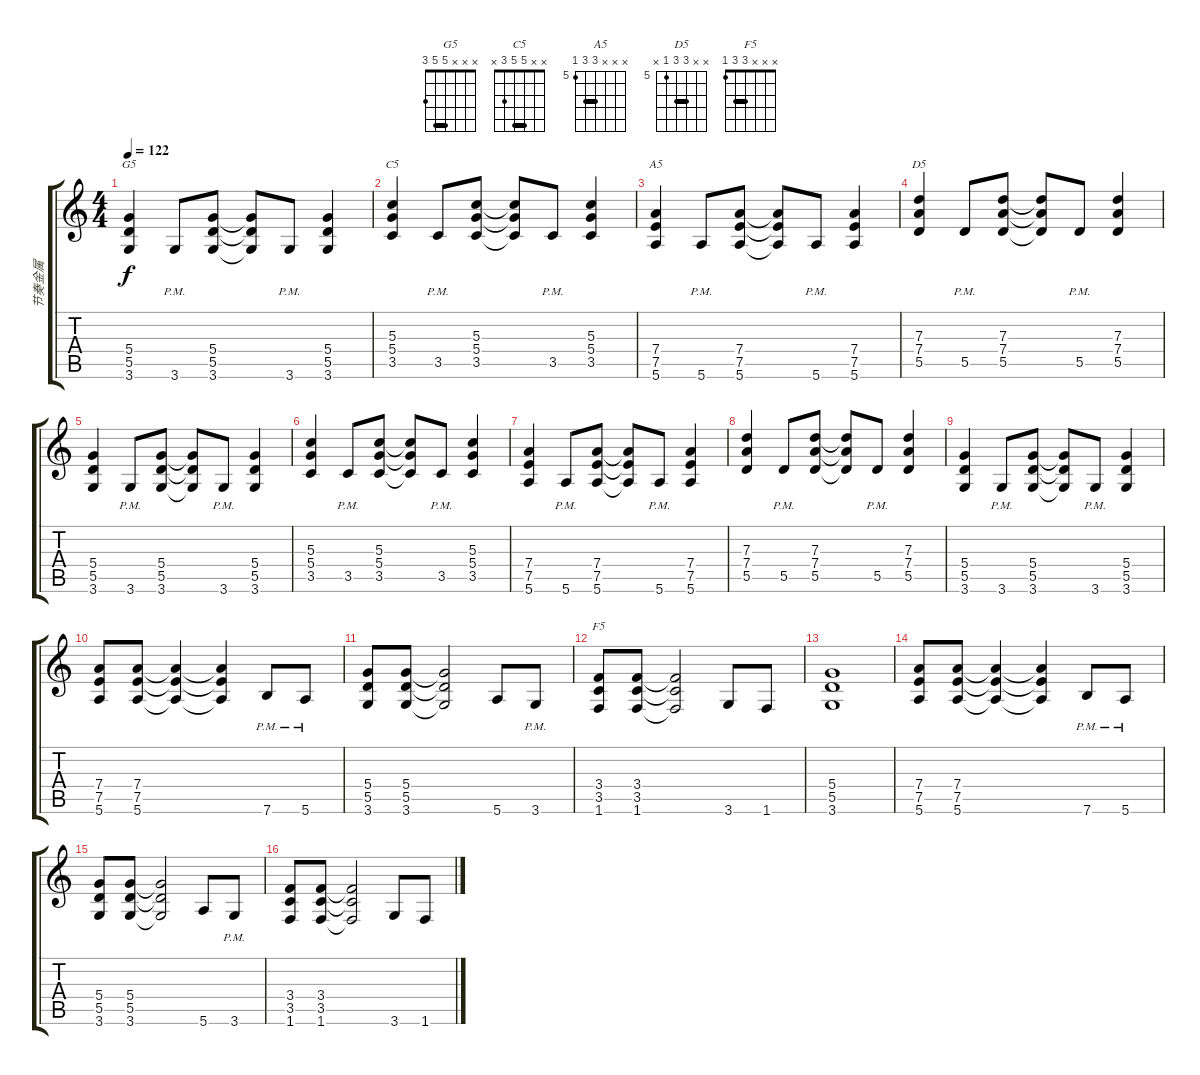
\track ("节奏金属" "节奏金属") {instrument distortionguitar}
\staff {score tabs}
\tuning (E4 B3 G3 D3 A2 E2) {hide}
\chord ("G5" x x x 5 5 3) {barre 5}
\chord ("C5" x x 5 5 3 x) {barre 5}
\chord ("A5" x x x 7 7 5) {firstfret 5 barre 7}
\chord ("D5" x x 7 7 5 x) {firstfret 5 barre 7}
\chord ("F5" x x x 3 3 1) {barre 3}
\ts (4 4)
\tempo 122
\clef g2
\ks c
(5.4 5.5 3.6).4{ch "G5" dy f} 3.6{pm}.8 (5.4 5.5 3.6).8 (5.4{t} 5.5{t} 3.6{t}).8 3.6{pm}.8 (5.4 5.5 3.6).4 |
(5.3 5.4 3.5).4{ch "C5"} 3.5{pm}.8 (5.3 5.4 3.5).8 (5.3{t} 5.4{t} 3.5{t}).8 3.5{pm}.8 (5.3 5.4 3.5).4 |
(7.4 7.5 5.6).4{ch "A5"} 5.6{pm}.8 (7.4 7.5 5.6).8 (7.4{t} 7.5{t} 5.6{t}).8 5.6{pm}.8 (7.4 7.5 5.6).4 |
(7.3 7.4 5.5).4{ch "D5"} 5.5{pm}.8 (7.3 7.4 5.5).8 (7.3{t} 7.4{t} 5.5{t}).8 5.5{pm}.8 (7.3 7.4 5.5).4 |
(5.4 5.5 3.6).4 3.6{pm}.8 (5.4 5.5 3.6).8 (5.4{t} 5.5{t} 3.6{t}).8 3.6{pm}.8 (5.4 5.5 3.6).4 |
(5.3 5.4 3.5).4 3.5{pm}.8 (5.3 5.4 3.5).8 (5.3{t} 5.4{t} 3.5{t}).8 3.5{pm}.8 (5.3 5.4 3.5).4 |
(7.4 7.5 5.6).4 5.6{pm}.8 (7.4 7.5 5.6).8 (7.4{t} 7.5{t} 5.6{t}).8 5.6{pm}.8 (7.4 7.5 5.6).4 |
(7.3 7.4 5.5).4 5.5{pm}.8 (7.3 7.4 5.5).8 (7.3{t} 7.4{t} 5.5{t}).8 5.5{pm}.8 (7.3 7.4 5.5).4 |
(5.4 5.5 3.6).4 3.6{pm}.8 (5.4 5.5 3.6).8 (5.4{t} 5.5{t} 3.6{t}).8 3.6{pm}.8 (5.4 5.5 3.6).4 |
(7.4 7.5 5.6).8 (7.4 7.5 5.6).8 (7.4{t} 7.5{t} 5.6{t}).4 (7.4{t} 7.5{t} 5.6{t}).4 7.6{pm}.8 5.6{pm}.8 |
(5.4 5.5 3.6).8 (5.4 5.5 3.6).8 (5.4{t} 5.5{t} 3.6{t}).2 5.6.8 3.6{pm}.8 |
(3.4 3.5 1.6).8{ch "F5"} (3.4 3.5 1.6).8 (3.4{t} 3.5{t} 1.6{t}).2 3.6.8 1.6.8 |
(5.4 5.5 3.6).1 |
(7.4 7.5 5.6).8 (7.4 7.5 5.6).8 (7.4{t} 7.5{t} 5.6{t}).4 (7.4{t} 7.5{t} 5.6{t}).4 7.6{pm}.8 5.6{pm}.8 |
(5.4 5.5 3.6).8 (5.4 5.5 3.6).8 (5.4{t} 5.5{t} 3.6{t}).2 5.6.8 3.6{pm}.8 |
(3.4 3.5 1.6).8 (3.4 3.5 1.6).8 (3.4{t} 3.5{t} 1.6{t}).2 3.6.8 1.6.8
